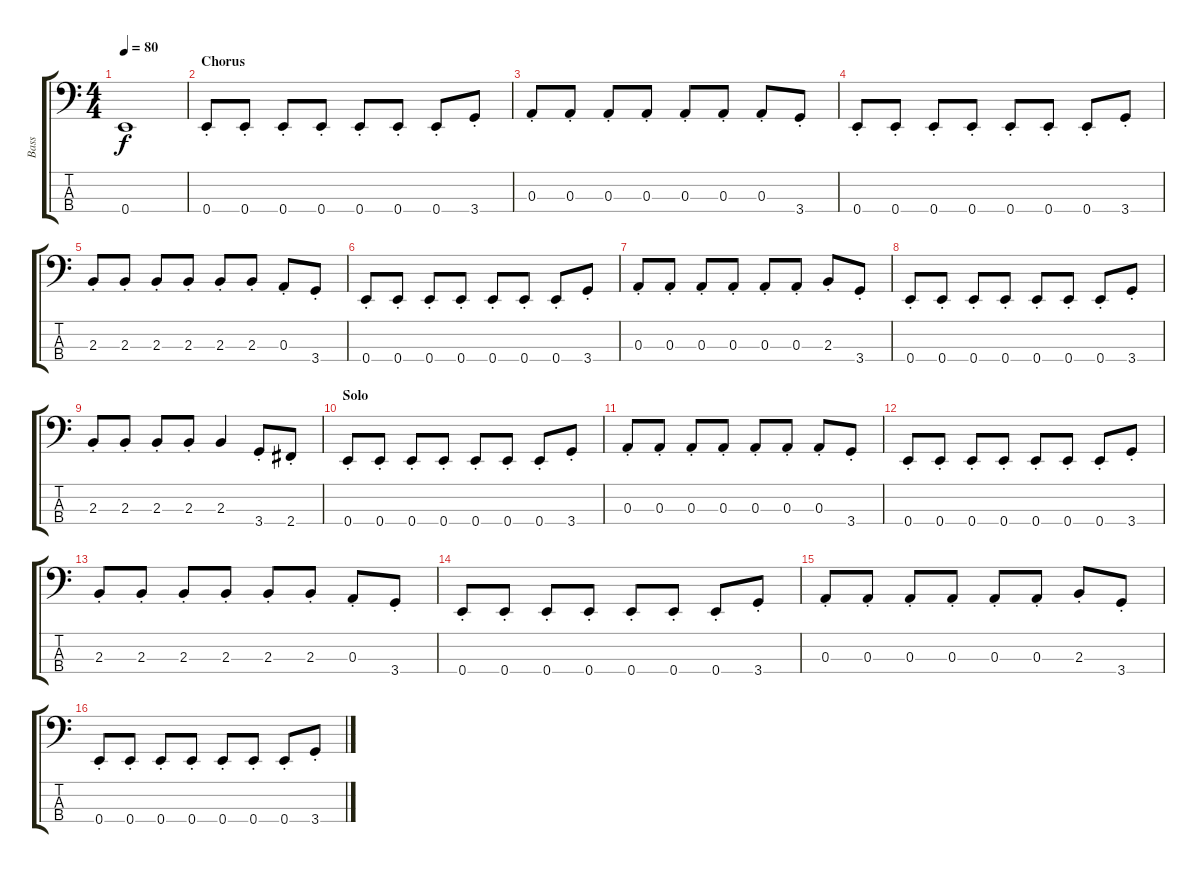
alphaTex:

\track ("Bass" "Bass") {instrument electricbassfinger}
\staff {score tabs}
\tuning (G2 D2 A1 E1) {hide}
\ts (4 4)
\tempo 80
\clef f4
\ks c
0.4{t}.1{dy f} |
\section ("" "Chorus")
0.4{st}.8 0.4{st}.8 0.4{st}.8 0.4{st}.8 0.4{st}.8 0.4{st}.8 0.4{st}.8 3.4{st}.8 |
0.3{st}.8 0.3{st}.8 0.3{st}.8 0.3{st}.8 0.3{st}.8 0.3{st}.8 0.3{st}.8 3.4{st}.8 |
0.4{st}.8 0.4{st}.8 0.4{st}.8 0.4{st}.8 0.4{st}.8 0.4{st}.8 0.4{st}.8 3.4{st}.8 |
2.3{st}.8 2.3{st}.8 2.3{st}.8 2.3{st}.8 2.3{st}.8 2.3{st}.8 0.3{st}.8 3.4{st}.8 |
0.4{st}.8 0.4{st}.8 0.4{st}.8 0.4{st}.8 0.4{st}.8 0.4{st}.8 0.4{st}.8 3.4{st}.8 |
0.3{st}.8 0.3{st}.8 0.3{st}.8 0.3{st}.8 0.3{st}.8 0.3{st}.8 2.3{st}.8 3.4{st}.8 |
0.4{st}.8 0.4{st}.8 0.4{st}.8 0.4{st}.8 0.4{st}.8 0.4{st}.8 0.4{st}.8 3.4{st}.8 |
2.3{st}.8 2.3{st}.8 2.3{st}.8 2.3{st}.8 2.3.4 3.4{st}.8 2.4{st}.8 |
\section ("" "Solo")
0.4{st}.8 0.4{st}.8 0.4{st}.8 0.4{st}.8 0.4{st}.8 0.4{st}.8 0.4{st}.8 3.4{st}.8 |
0.3{st}.8 0.3{st}.8 0.3{st}.8 0.3{st}.8 0.3{st}.8 0.3{st}.8 0.3{st}.8 3.4{st}.8 |
0.4{st}.8 0.4{st}.8 0.4{st}.8 0.4{st}.8 0.4{st}.8 0.4{st}.8 0.4{st}.8 3.4{st}.8 |
2.3{st}.8 2.3{st}.8 2.3{st}.8 2.3{st}.8 2.3{st}.8 2.3{st}.8 0.3{st}.8 3.4{st}.8 |
0.4{st}.8 0.4{st}.8 0.4{st}.8 0.4{st}.8 0.4{st}.8 0.4{st}.8 0.4{st}.8 3.4{st}.8 |
0.3{st}.8 0.3{st}.8 0.3{st}.8 0.3{st}.8 0.3{st}.8 0.3{st}.8 2.3{st}.8 3.4{st}.8 |
0.4{st}.8 0.4{st}.8 0.4{st}.8 0.4{st}.8 0.4{st}.8 0.4{st}.8 0.4{st}.8 3.4{st}.8
